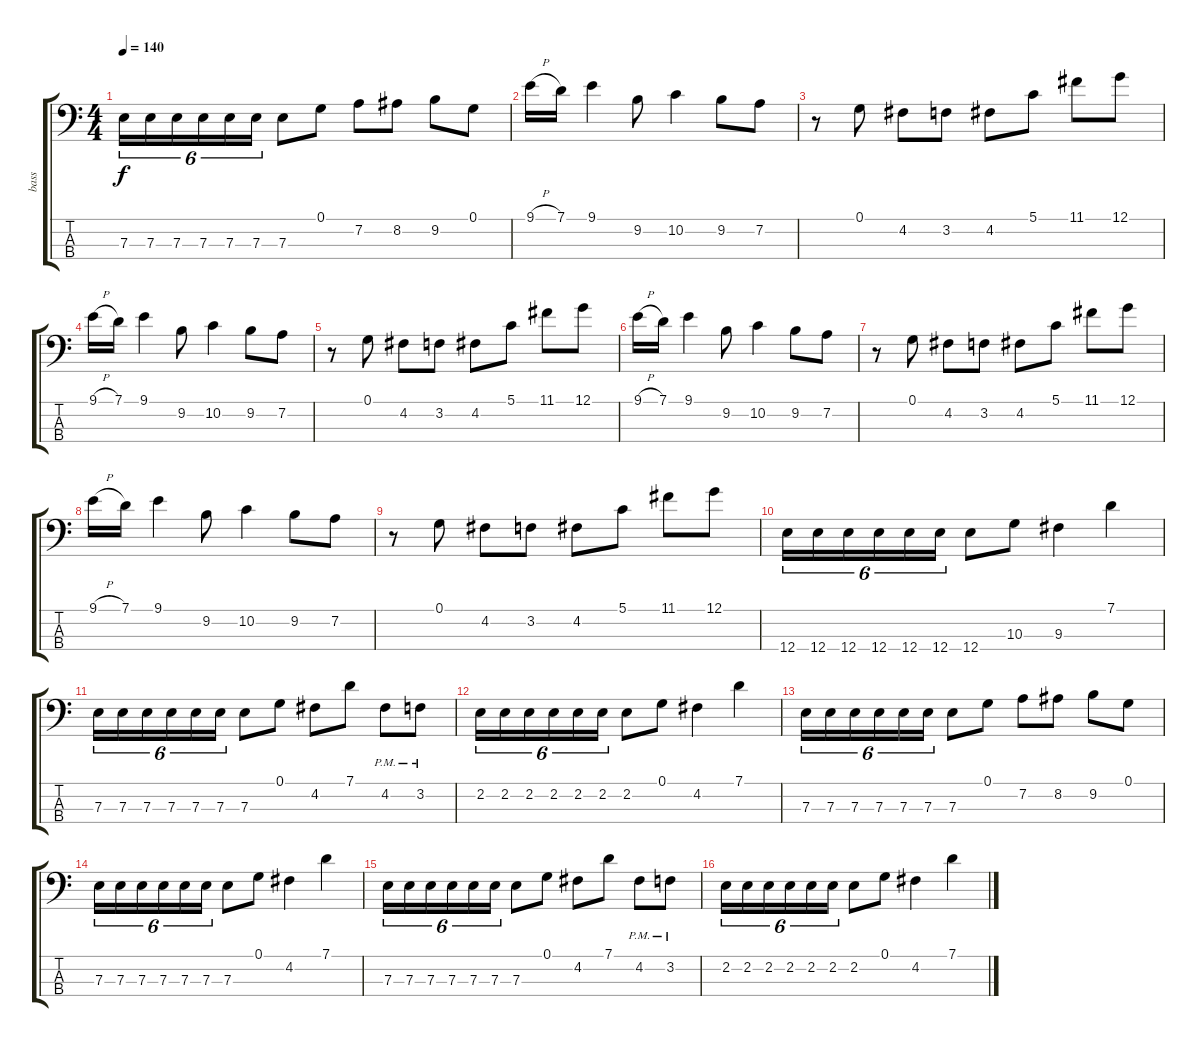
\track ("bass" "bass") {instrument electricbassfinger}
\staff {score tabs}
\tuning (G2 D2 A1 E1) {hide}
\ts (4 4)
\tempo 140
\clef f4
\ks c
7.3.16{tu (6 4) dy f} 7.3.16{tu (6 4)} 7.3.16{tu (6 4)} 7.3.16{tu (6 4)} 7.3.16{tu (6 4)} 7.3.16{tu (6 4)} 7.3.8 0.1.8 7.2.8 8.2.8 9.2.8 0.1.8 |
9.1{h}.16 7.1.16 9.1.4 9.2.8 10.2.4 9.2.8 7.2.8 |
r.8 0.1.8 4.2.8 3.2.8 4.2.8 5.1.8 11.1.8 12.1.8 |
9.1{h}.16 7.1.16 9.1.4 9.2.8 10.2.4 9.2.8 7.2.8 |
r.8 0.1.8 4.2.8 3.2.8 4.2.8 5.1.8 11.1.8 12.1.8 |
9.1{h}.16 7.1.16 9.1.4 9.2.8 10.2.4 9.2.8 7.2.8 |
r.8 0.1.8 4.2.8 3.2.8 4.2.8 5.1.8 11.1.8 12.1.8 |
9.1{h}.16 7.1.16 9.1.4 9.2.8 10.2.4 9.2.8 7.2.8 |
r.8 0.1.8 4.2.8 3.2.8 4.2.8 5.1.8 11.1.8 12.1.8 |
12.4.16{tu (6 4)} 12.4.16{tu (6 4)} 12.4.16{tu (6 4)} 12.4.16{tu (6 4)} 12.4.16{tu (6 4)} 12.4.16{tu (6 4)} 12.4.8 10.3.8 9.3.4 7.1.4 |
7.3.16{tu (6 4)} 7.3.16{tu (6 4)} 7.3.16{tu (6 4)} 7.3.16{tu (6 4)} 7.3.16{tu (6 4)} 7.3.16{tu (6 4)} 7.3.8 0.1.8 4.2.8 7.1.8 4.2{pm}.8 3.2{pm}.8 |
2.2.16{tu (6 4)} 2.2.16{tu (6 4)} 2.2.16{tu (6 4)} 2.2.16{tu (6 4)} 2.2.16{tu (6 4)} 2.2.16{tu (6 4)} 2.2.8 0.1.8 4.2.4 7.1.4 |
7.3.16{tu (6 4)} 7.3.16{tu (6 4)} 7.3.16{tu (6 4)} 7.3.16{tu (6 4)} 7.3.16{tu (6 4)} 7.3.16{tu (6 4)} 7.3.8 0.1.8 7.2.8 8.2.8 9.2.8 0.1.8 |
7.3.16{tu (6 4)} 7.3.16{tu (6 4)} 7.3.16{tu (6 4)} 7.3.16{tu (6 4)} 7.3.16{tu (6 4)} 7.3.16{tu (6 4)} 7.3.8 0.1.8 4.2.4 7.1.4 |
7.3.16{tu (6 4)} 7.3.16{tu (6 4)} 7.3.16{tu (6 4)} 7.3.16{tu (6 4)} 7.3.16{tu (6 4)} 7.3.16{tu (6 4)} 7.3.8 0.1.8 4.2.8 7.1.8 4.2{pm}.8 3.2{pm}.8 |
2.2.16{tu (6 4)} 2.2.16{tu (6 4)} 2.2.16{tu (6 4)} 2.2.16{tu (6 4)} 2.2.16{tu (6 4)} 2.2.16{tu (6 4)} 2.2.8 0.1.8 4.2.4 7.1.4
